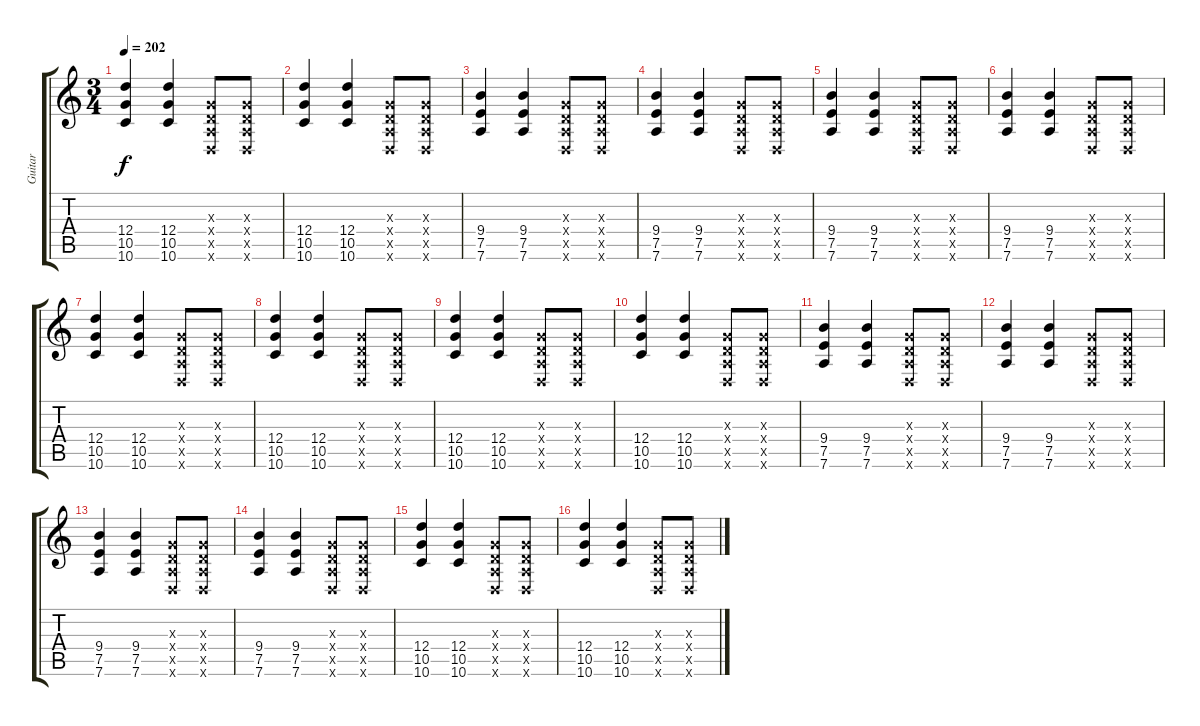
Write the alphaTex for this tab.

\track ("Guitar" "Guitar") {instrument distortionguitar}
\staff {score tabs}
\tuning (E4 B3 G3 D3 A2 D2) {hide}
\ts (3 4)
\tempo 202
\clef g2
\ks c
(12.4 10.5 10.6).4{dy f} (12.4 10.5 10.6).4 (0.3{x} 0.4{x} 0.5{x} 0.6{x}).8 (0.3{x} 0.4{x} 0.5{x} 0.6{x}).8 |
(12.4 10.5 10.6).4 (12.4 10.5 10.6).4 (0.3{x} 0.4{x} 0.5{x} 0.6{x}).8 (0.3{x} 0.4{x} 0.5{x} 0.6{x}).8 |
(9.4 7.5 7.6).4 (9.4 7.5 7.6).4 (0.3{x} 0.4{x} 0.5{x} 0.6{x}).8 (0.3{x} 0.4{x} 0.5{x} 0.6{x}).8 |
(9.4 7.5 7.6).4 (9.4 7.5 7.6).4 (0.3{x} 0.4{x} 0.5{x} 0.6{x}).8 (0.3{x} 0.4{x} 0.5{x} 0.6{x}).8 |
(9.4 7.5 7.6).4 (9.4 7.5 7.6).4 (0.3{x} 0.4{x} 0.5{x} 0.6{x}).8 (0.3{x} 0.4{x} 0.5{x} 0.6{x}).8 |
(9.4 7.5 7.6).4 (9.4 7.5 7.6).4 (0.3{x} 0.4{x} 0.5{x} 0.6{x}).8 (0.3{x} 0.4{x} 0.5{x} 0.6{x}).8 |
(12.4 10.5 10.6).4 (12.4 10.5 10.6).4 (0.3{x} 0.4{x} 0.5{x} 0.6{x}).8 (0.3{x} 0.4{x} 0.5{x} 0.6{x}).8 |
(12.4 10.5 10.6).4 (12.4 10.5 10.6).4 (0.3{x} 0.4{x} 0.5{x} 0.6{x}).8 (0.3{x} 0.4{x} 0.5{x} 0.6{x}).8 |
(12.4 10.5 10.6).4 (12.4 10.5 10.6).4 (0.3{x} 0.4{x} 0.5{x} 0.6{x}).8 (0.3{x} 0.4{x} 0.5{x} 0.6{x}).8 |
(12.4 10.5 10.6).4 (12.4 10.5 10.6).4 (0.3{x} 0.4{x} 0.5{x} 0.6{x}).8 (0.3{x} 0.4{x} 0.5{x} 0.6{x}).8 |
(9.4 7.5 7.6).4 (9.4 7.5 7.6).4 (0.3{x} 0.4{x} 0.5{x} 0.6{x}).8 (0.3{x} 0.4{x} 0.5{x} 0.6{x}).8 |
(9.4 7.5 7.6).4 (9.4 7.5 7.6).4 (0.3{x} 0.4{x} 0.5{x} 0.6{x}).8 (0.3{x} 0.4{x} 0.5{x} 0.6{x}).8 |
(9.4 7.5 7.6).4 (9.4 7.5 7.6).4 (0.3{x} 0.4{x} 0.5{x} 0.6{x}).8 (0.3{x} 0.4{x} 0.5{x} 0.6{x}).8 |
(9.4 7.5 7.6).4 (9.4 7.5 7.6).4 (0.3{x} 0.4{x} 0.5{x} 0.6{x}).8 (0.3{x} 0.4{x} 0.5{x} 0.6{x}).8 |
(12.4 10.5 10.6).4 (12.4 10.5 10.6).4 (0.3{x} 0.4{x} 0.5{x} 0.6{x}).8 (0.3{x} 0.4{x} 0.5{x} 0.6{x}).8 |
(12.4 10.5 10.6).4 (12.4 10.5 10.6).4 (0.3{x} 0.4{x} 0.5{x} 0.6{x}).8 (0.3{x} 0.4{x} 0.5{x} 0.6{x}).8
